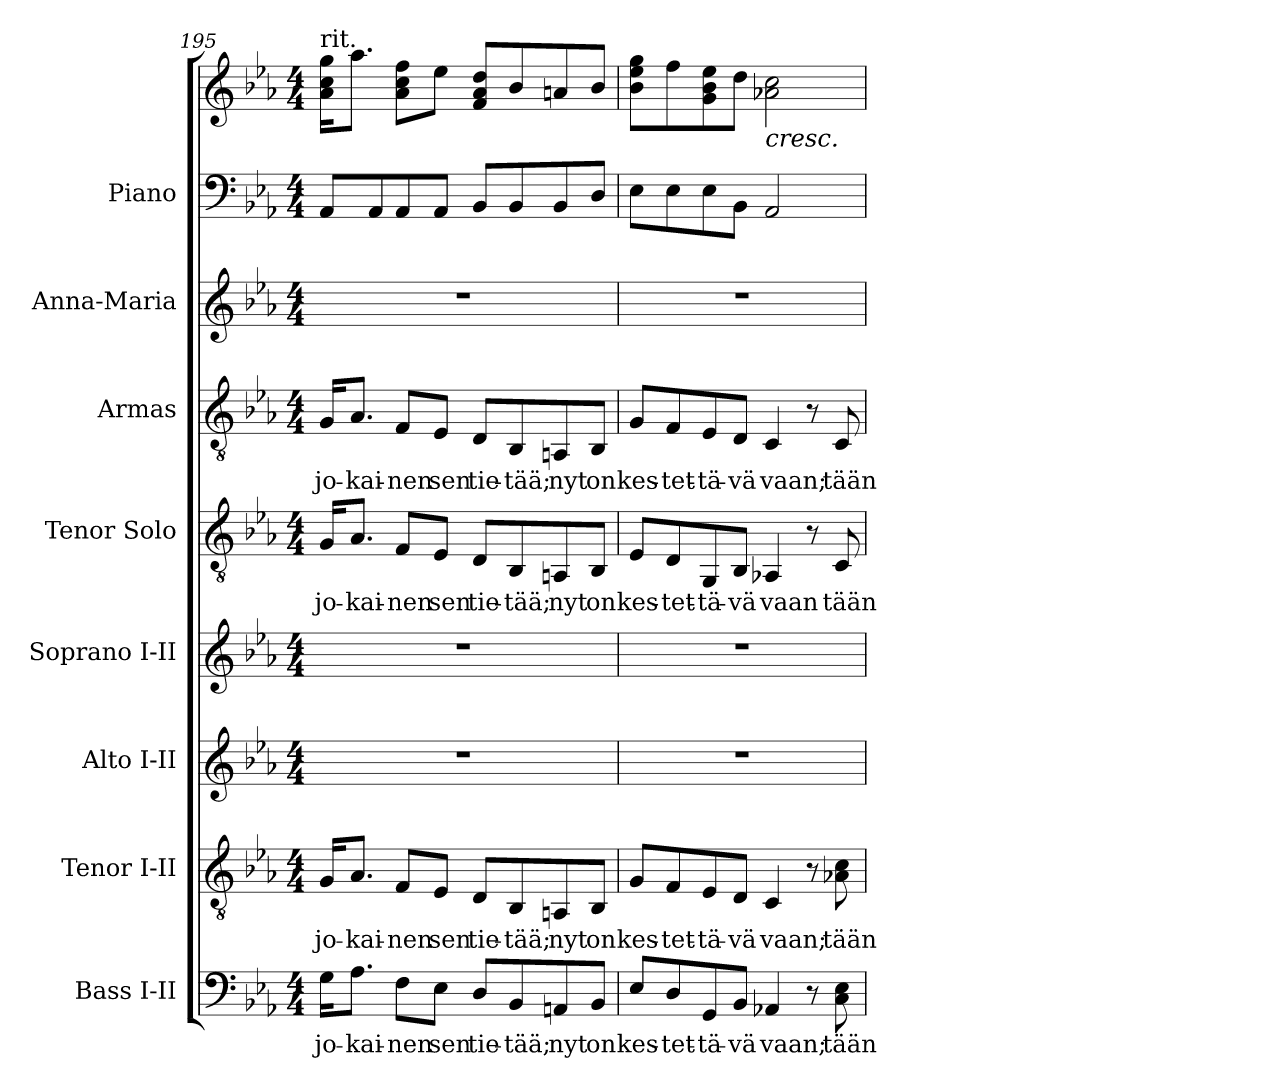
**kern	**text	**kern	**text	**kern	**kern	**kern	**text	**kern	**text	**kern	**kern	**kern	**dynam
*part8	*part8	*part7	*part7	*part6	*part5	*part4	*part4	*part3	*part3	*part2	*part1	*part1	*part1
*staff9	*staff9	*staff8	*staff8	*staff7	*staff6	*staff5	*staff5	*staff4	*staff4	*staff3	*staff2	*staff1	*staff1/2
*I"Bass I-II	*	*I"Tenor I-II	*	*I"Alto I-II	*I"Soprano I-II	*I"Tenor Solo	*	*I"Armas	*	*I"Anna-Maria	*I"Piano	*	*
*I'B.	*	*I'T.	*	*I'A.	*I'S.	*I'T. Solo	*	*I'Armas	*	*I'A-M	*I'Pno.	*	*
*clefF4	*	*clefGv2	*	*clefG2	*clefG2	*clefGv2	*	*clefGv2	*	*clefG2	*clefF4	*clefG2	*
*	*	*ITrd7c12	*	*	*	*ITrd7c12	*	*ITrd7c12	*	*	*	*	*
*k[b-e-a-]	*	*k[b-e-a-]	*	*k[b-e-a-]	*k[b-e-a-]	*k[b-e-a-]	*	*k[b-e-a-]	*	*k[b-e-a-]	*k[b-e-a-]	*k[b-e-a-]	*
*E-:	*	*E-:	*	*E-:	*E-:	*E-:	*	*E-:	*	*E-:	*E-:	*E-:	*
*M4/4	*	*M4/4	*	*M4/4	*M4/4	*M4/4	*	*M4/4	*	*M4/4	*M4/4	*M4/4	*
*MM96	*	*MM96	*	*MM96	*MM96	*MM96	*	*MM96	*	*MM96	*MM96	*MM96	*
=195	=195	=195	=195	=195	=195	=195	=195	=195	=195	=195	=195	=195	=195
!	!LO:LY:b:color=#000000	!	!	!	!	!	!	!	!	!	!	!	!
!	!	!	!LO:LY:b:color=#000000	!	!	!	!	!	!	!	!	!	!
!	!	!	!	!	!	!	!LO:LY:b:color=#000000	!	!	!	!	!	!
!	!	!	!	!	!	!	!	!	!	!	!	!LO:TX:t=rit.	!
!	!	!	!	!	!	!	!	!	!LO:LY:b:color=#000000	!	!	!	!
16Gi\KL	jo-	16GGi/KL	jo-	1r	1r	16GGi/KL	jo-	16GGi/KL	jo-	1r	8AA-i/L	16a-i\ 16cci 16ggiKL	.
!	!LO:LY:b:color=#000000	!	!	!	!	!	!	!	!	!	!	!	!
!	!	!	!LO:LY:b:color=#000000	!	!	!	!	!	!	!	!	!	!
!	!	!	!	!	!	!	!LO:LY:b:color=#000000	!	!	!	!	!	!
!	!	!	!	!	!	!	!	!	!LO:LY:b:color=#000000	!	!	!	!
8.A-i\J	-kai-	8.AA-i/J	-kai-	.	.	8.AA-i/J	-kai-	8.AA-i/J	-kai-	.	.	8.aa-i\J	.
.	.	.	.	.	.	.	.	.	.	.	8AA-i/	.	.
!	!LO:LY:b:color=#000000	!	!	!	!	!	!	!	!	!	!	!	!
!	!	!	!LO:LY:b:color=#000000	!	!	!	!	!	!	!	!	!	!
!	!	!	!	!	!	!	!LO:LY:b:color=#000000	!	!	!	!	!	!
!	!	!	!	!	!	!	!	!	!LO:LY:b:color=#000000	!	!	!	!
8Fi\L	-nen	8FFi/L	-nen	.	.	8FFi/L	-nen	8FFi/L	-nen	.	8AA-i/	8a-i\ 8cci 8ffiL	.
!	!LO:LY:b:color=#000000	!	!	!	!	!	!	!	!	!	!	!	!
!	!	!	!LO:LY:b:color=#000000	!	!	!	!	!	!	!	!	!	!
!	!	!	!	!	!	!	!LO:LY:b:color=#000000	!	!	!	!	!	!
!	!	!	!	!	!	!	!	!	!LO:LY:b:color=#000000	!	!	!	!
8E-i\J	sen	8EE-i/J	sen	.	.	8EE-i/J	sen	8EE-i/J	sen	.	8AA-i/J	8ee-i\J	.
!	!LO:LY:b:color=#000000	!	!	!	!	!	!	!	!	!	!	!	!
!	!	!	!LO:LY:b:color=#000000	!	!	!	!	!	!	!	!	!	!
!	!	!	!	!	!	!	!LO:LY:b:color=#000000	!	!	!	!	!	!
!	!	!	!	!	!	!	!	!	!LO:LY:b:color=#000000	!	!	!	!
8Di/L	tie-	8DDi/L	tie-	.	.	8DDi/L	tie-	8DDi/L	tie-	.	8BB-i/L	8fi/ 8a-i 8ddiL	.
!	!LO:LY:b:color=#000000	!	!	!	!	!	!	!	!	!	!	!	!
!	!	!	!LO:LY:b:color=#000000	!	!	!	!	!	!	!	!	!	!
!	!	!	!	!	!	!	!LO:LY:b:color=#000000	!	!	!	!	!	!
!	!	!	!	!	!	!	!	!	!LO:LY:b:color=#000000	!	!	!	!
8BB-i/	-tää;	8BBB-i/	-tää;	.	.	8BBB-i/	-tää;	8BBB-i/	-tää;	.	8BB-i/	8b-i/	.
!	!LO:LY:b:color=#000000	!	!	!	!	!	!	!	!	!	!	!	!
!	!	!	!LO:LY:b:color=#000000	!	!	!	!	!	!	!	!	!	!
!	!	!	!	!	!	!	!LO:LY:b:color=#000000	!	!	!	!	!	!
!	!	!	!	!	!	!	!	!	!LO:LY:b:color=#000000	!	!	!	!
8AAni/	nyt	8AAAni/	nyt	.	.	8AAAni/	nyt	8AAAni/	nyt	.	8BB-i/	8ani/	.
!	!LO:LY:b:color=#000000	!	!	!	!	!	!	!	!	!	!	!	!
!	!	!	!LO:LY:b:color=#000000	!	!	!	!	!	!	!	!	!	!
!	!	!	!	!	!	!	!LO:LY:b:color=#000000	!	!	!	!	!	!
!	!	!	!	!	!	!	!	!	!LO:LY:b:color=#000000	!	!	!	!
8BB-i/J	on	8BBB-i/J	on	.	.	8BBB-i/J	on	8BBB-i/J	on	.	8Di/J	8b-i/J	.
!!LO:LB:g=z
=196	=196	=196	=196	=196	=196	=196	=196	=196	=196	=196	=196	=196	=196
!	!LO:LY:b:color=#000000	!	!	!	!	!	!	!	!	!	!	!	!
!	!	!	!LO:LY:b:color=#000000	!	!	!	!	!	!	!	!	!	!
!	!	!	!	!	!	!	!LO:LY:b:color=#000000	!	!	!	!	!	!
*	*	*	*	*	*	*	*	*	*	*	*	*MM96	*
!	!	!	!	!	!	!	!	!	!LO:LY:b:color=#000000	!	!	!	!
8E-i/L	kes-	8GGi/L	kes-	1r	1r	8EE-i/L	kes-	8GGi/L	kes-	1r	8E-i\L	8b-i\ 8ee-i 8ggiL	.
!	!LO:LY:b:color=#000000	!	!	!	!	!	!	!	!	!	!	!	!
!	!	!	!LO:LY:b:color=#000000	!	!	!	!	!	!	!	!	!	!
!	!	!	!	!	!	!	!LO:LY:b:color=#000000	!	!	!	!	!	!
!	!	!	!	!	!	!	!	!	!LO:LY:b:color=#000000	!	!	!	!
8Di/	-tet-	8FFi/	-tet-	.	.	8DDi/	-tet-	8FFi/	-tet-	.	8E-i\	8ffi\	[
!	!LO:LY:b:color=#000000	!	!	!	!	!	!	!	!	!	!	!	!
!	!	!	!LO:LY:b:color=#000000	!	!	!	!	!	!	!	!	!	!
!	!	!	!	!	!	!	!LO:LY:b:color=#000000	!	!	!	!	!	!
!	!	!	!	!	!	!	!	!	!LO:LY:b:color=#000000	!	!	!	!
8GGi/	-tä-	8EE-i/	-tä-	.	.	8GGGi/	-tä-	8EE-i/	-tä-	.	8E-i\	8gi\ 8b-i 8ee-i	.
!	!LO:LY:b:color=#000000	!	!	!	!	!	!	!	!	!	!	!	!
!	!	!	!LO:LY:b:color=#000000	!	!	!	!	!	!	!	!	!	!
!	!	!	!	!	!	!	!LO:LY:b:color=#000000	!	!	!	!	!	!
!	!	!	!	!	!	!	!	!	!LO:LY:b:color=#000000	!	!	!	!
8BB-i/J	-vä	8DDi/J	-vä	.	.	8BBB-i/J	-vä	8DDi/J	-vä	.	8BB-i\J	8ddi\J	.
!	!LO:LY:b:color=#000000	!	!	!	!	!	!	!	!	!	!	!	!
!	!	!	!LO:LY:b:color=#000000	!	!	!	!	!	!	!	!	!	!
!	!	!	!	!	!	!	!LO:LY:b:color=#000000	!	!	!	!	!	!
!	!	!	!	!	!	!	!	!	!LO:LY:b:color=#000000	!	!	!	!LO:HP:b
4AA-Xi/	vaan;	4CCi/	vaan;	.	.	4AAA-Xi/	vaan	4CCi/	vaan;	.	2AA-i/	2a-Xi\ 2cci	<
8r	.	8r	.	.	.	8r	.	8r	.	.	.	.	.
!	!LO:LY:b:color=#000000	!	!	!	!	!	!	!	!	!	!	!	!
!	!	!	!LO:LY:b:color=#000000	!	!	!	!	!	!	!	!	!	!
!	!	!	!	!	!	!	!LO:LY:b:color=#000000	!	!	!	!	!	!
!	!	!	!	!	!	!	!	!	!LO:LY:b:color=#000000	!	!	!	!
8Ci\ 8E-i	tään	8AA-Xi\ 8Ci	tään	.	.	8CCi/	tään	8CCi/	tään	.	.	.	.
=	=	=	=	=	=	=	=	=	=	=	=	=	=
*-	*-	*-	*-	*-	*-	*-	*-	*-	*-	*-	*-	*-	*-
